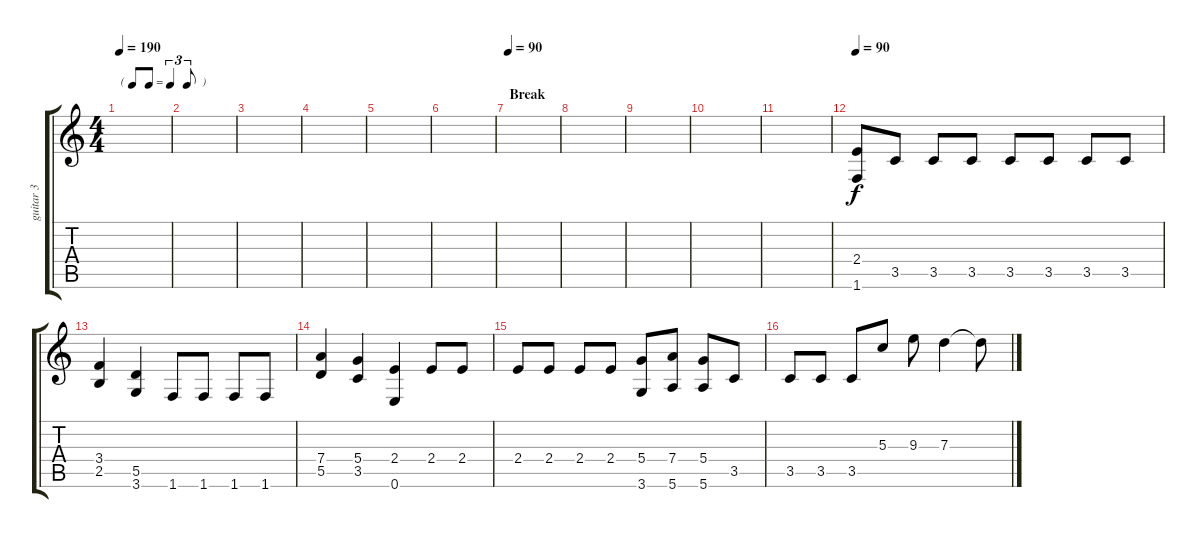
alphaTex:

\track ("guitar 3" "guitar 3") {instrument distortionguitar}
\staff {score tabs}
\tuning (E4 B3 G3 D3 A2 E2) {hide}
\ts (4 4)
\tf triplet8th
\tempo 190
\clef g2
\ks c
|
|
|
|
|
|
\section ("" "Break")
\tempo 90
|
|
|
|
|
\tempo 90
(2.4 1.6).8 3.5.8 3.5.8 3.5.8 3.5.8 3.5.8 3.5.8 3.5.8 |
(3.4 2.5).4 (5.5 3.6).4 1.6.8 1.6.8 1.6.8 1.6.8 |
(7.4 5.5).4 (5.4 3.5).4 (2.4 0.6).4 2.4.8 2.4.8 |
2.4.8 2.4.8 2.4.8 2.4.8 (5.4 3.6).8 (7.4 5.6).8 (5.4 5.6).8 3.5.8 |
3.5.8 3.5.8 3.5.8 5.3.8 9.3.8 7.3.4 7.3{t}.8
